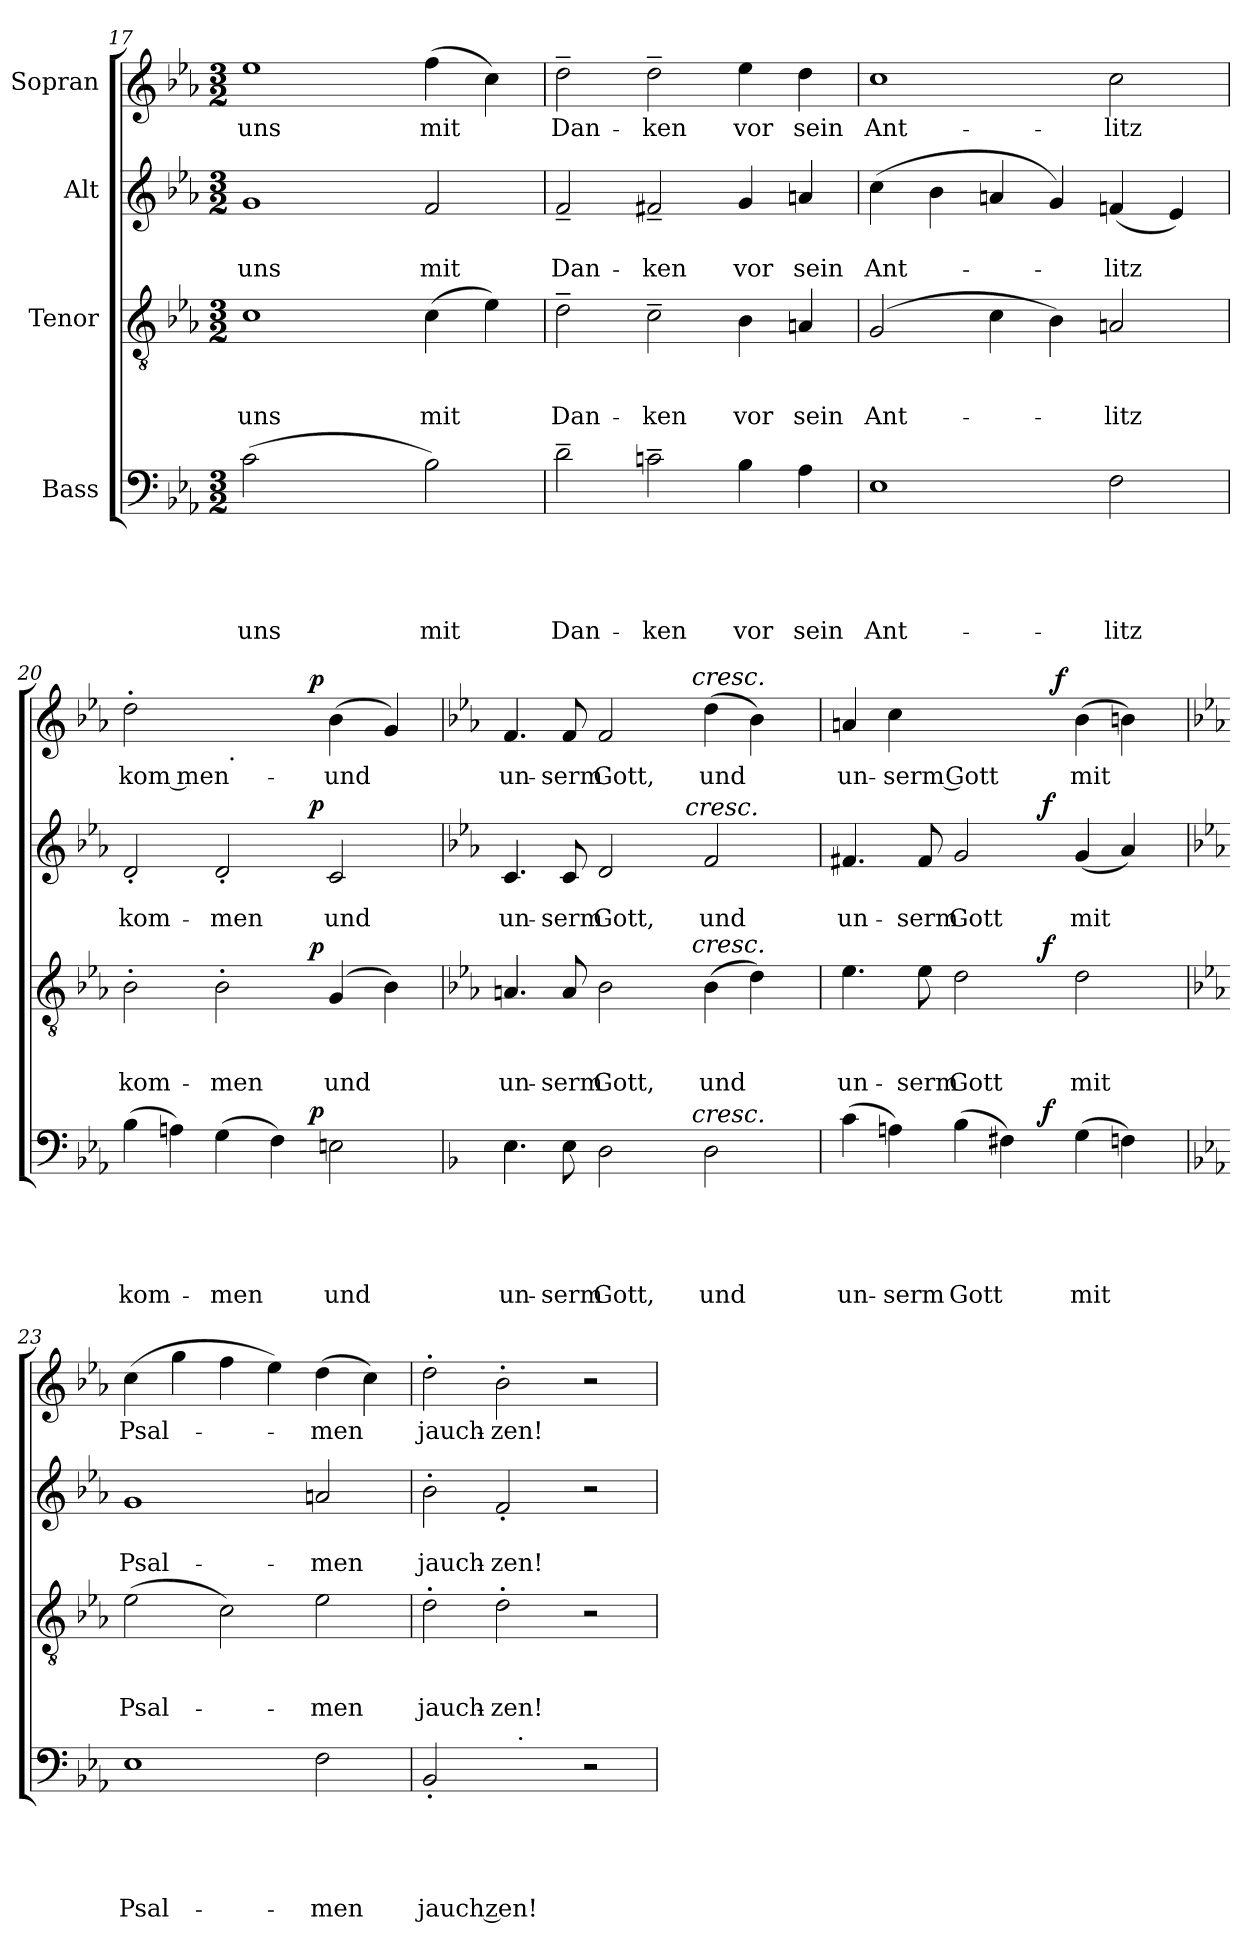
**kern	**text	**text	**text	**text	**text	**dynam	**kern	**text	**text	**text	**dynam	**kern	**text	**text	**dynam	**kern	**text	**dynam
*part4	*part4	*part4	*part4	*part4	*part4	*part4	*part3	*part3	*part3	*part3	*part3	*part2	*part2	*part2	*part2	*part1	*part1	*part1
*staff4	*staff4	*staff4	*staff4	*staff4	*staff4	*staff4	*staff3	*staff3	*staff3	*staff3	*staff3	*staff2	*staff2	*staff2	*staff2	*staff1	*staff1	*staff1
*I"Bass	*	*	*	*	*	*	*I"Tenor	*	*	*	*	*I"Alt	*	*	*	*I"Sopran	*	*
*clefF4	*	*	*	*	*	*	*clefGv2	*	*	*	*	*clefG2	*	*	*	*clefG2	*	*
*k[b-e-a-]	*	*	*	*	*	*	*k[b-e-a-]	*	*	*	*	*k[b-e-a-]	*	*	*	*k[b-e-a-]	*	*
*E-:	*	*	*	*	*	*	*E-:	*	*	*	*	*E-:	*	*	*	*E-:	*	*
*M3/2	*	*	*	*	*	*	*M3/2	*	*	*	*	*M3/2	*	*	*	*M3/2	*	*
=17	=17	=17	=17	=17	=17	=17	=17	=17	=17	=17	=17	=17	=17	=17	=17	=17	=17	=17
!	!	!	!	!	!LO:LY:b	!	!	!	!	!LO:LY:b	!	!	!	!LO:LY:b	!	!	!LO:LY:b	!
(>2c\	.	.	.	.	uns	.	1c	.	.	uns	.	1g	.	uns	.	1ee-	uns	.
2ryy	.	.	.	.	.	.	.	.	.	.	.	.	.	.	.	.	.	.
!	!	!	!	!	!LO:LY:b	!	!	!	!	!LO:LY:b	!	!	!	!LO:LY:b	!	!	!LO:LY:b	!
2B-\)	.	.	.	.	mit	.	(>4c\	.	.	mit	.	2f/	.	mit	.	(>4ff\	mit	.
.	.	.	.	.	.	.	4e-\)	.	.	.	.	.	.	.	.	4cc\)	.	.
=18	=18	=18	=18	=18	=18	=18	=18	=18	=18	=18	=18	=18	=18	=18	=18	=18	=18	=18
!	!	!	!	!	!LO:LY:b	!	!	!	!	!LO:LY:b	!	!	!	!LO:LY:b	!	!	!LO:LY:b	!
2d~>\	.	.	.	.	Dan-	.	2d~>\	.	.	Dan-	.	2f~</	.	Dan-	.	2dd~>\	Dan-	.
!	!	!	!	!	!LO:LY:b	!	!	!	!	!LO:LY:b	!	!	!	!LO:LY:b	!	!	!LO:LY:b	!
2cn~>\	.	.	.	.	-ken	.	2c~>\	.	.	-ken	.	2f#X~</	.	-ken	.	2dd~>\	-ken	.
!	!	!	!	!	!LO:LY:b	!	!	!	!	!LO:LY:b	!	!	!	!LO:LY:b	!	!	!LO:LY:b	!
4B-\	.	.	.	.	vor	.	4B-\	.	.	vor	.	4g/	.	vor	.	4ee-\	vor	.
!	!	!	!	!	!LO:LY:b	!	!	!	!	!LO:LY:b	!	!	!	!LO:LY:b	!	!	!LO:LY:b	!
4A-\	.	.	.	.	sein	.	4An/	.	.	sein	.	4an/	.	sein	.	4dd\	sein	.
!!LO:LB:g=z
=19	=19	=19	=19	=19	=19	=19	=19	=19	=19	=19	=19	=19	=19	=19	=19	=19	=19	=19
!	!	!	!	!	!LO:LY:b	!	!	!	!	!LO:LY:b	!	!	!	!LO:LY:b	!	!	!LO:LY:b	!
1E-	.	.	.	.	Ant-	.	(2G/	.	.	Ant-	.	(>4cc\	.	Ant-	.	1cc	Ant-	.
.	.	.	.	.	.	.	.	.	.	.	.	4b-\	.	.	.	.	.	.
.	.	.	.	.	.	.	4c\	.	.	.	.	4an/	.	.	.	.	.	.
.	.	.	.	.	.	.	4B-\)	.	.	.	.	4g/)	.	.	.	.	.	.
!	!	!	!	!	!LO:LY:b	!	!	!	!	!LO:LY:b	!	!	!	!LO:LY:b	!	!	!LO:LY:b	!
2F\	.	.	.	.	-litz	.	2An/	.	.	-litz	.	(<4fn/	.	-litz	.	2cc\	-litz	.
.	.	.	.	.	.	.	.	.	.	.	.	4e-/)	.	.	.	.	.	.
=20	=20	=20	=20	=20	=20	=20	=20	=20	=20	=20	=20	=20	=20	=20	=20	=20	=20	=20
!	!	!	!	!	!LO:LY:b	!	!	!	!	!LO:LY:b	!	!	!	!LO:LY:b	!	!	!LO:LY:b	!
*^	*	*	*	*	*	*	*^	*	*	*	*	*^	*	*	*	*^	*	*
*	*	*	*	*	*	*	*	*	*	*	*	*	*	*	*	*	*	*	*	*^	*	*
(>4B-\	2...ryy	.	.	.	.	kom-	.	2B-'>\	2...ryy	.	.	kom-	.	2d'</	2...ryy	.	kom-	.	2dd'>\	2...ryy	2ryy	kom men-	.
4An\)	.	.	.	.	.	.	.	.	.	.	.	.	.	.	.	.	.	.	.	.	.	.	.
!	!	!	!	!	!	!LO:LY:b	!	!	!	!	!	!LO:LY:b	!	!	!	!	!LO:LY:b	!	!	!	!	!	!
(>4G\	.	.	.	.	.	-men	.	2B-'>\	.	.	.	-men	.	2d'</	.	.	-men	.	2ryy	.	32ryy	.	.
!	!	!	!	!	!	!	!	!	!	!	!	!	!	!	!	!	!	!	!	!	!LO:TX:b:t=.	!	!
.	.	.	.	.	.	.	.	.	.	.	.	.	.	.	.	.	.	.	.	.	2ryy	.	.
4F\)	.	.	.	.	.	.	.	.	.	.	.	.	.	.	.	.	.	.	.	.	.	.	.
!	!	!	!	!	!	!	!LO:DY:a	!	!	!	!	!	!LO:DY:a	!	!	!	!	!LO:DY:a	!	!	!	!	!LO:DY:a
.	2ryy	.	.	.	.	.	p	.	2ryy	.	.	.	p	.	2ryy	.	.	p	.	2ryy	.	.	p
!	!	!	!	!	!	!LO:LY:b	!	!	!	!	!	!LO:LY:b	!	!	!	!	!LO:LY:b	!	!	!	!	!LO:LY:b	!
2En\	.	.	.	.	.	und	.	(4G/	.	.	.	und	.	2c/	.	.	und	.	(>4b-\	.	.	-und	.
.	.	.	.	.	.	.	.	.	.	.	.	.	.	.	.	.	.	.	.	.	4...ryy	.	.
.	.	.	.	.	.	.	.	4B-\)	.	.	.	.	.	.	.	.	.	.	4g/)	.	.	.	.
.	16ryy	.	.	.	.	.	.	.	16ryy	.	.	.	.	.	16ryy	.	.	.	.	16ryy	.	.	.
*	*	*	*	*	*	*	*	*	*	*	*	*	*	*	*	*	*	*	*v	*v	*v	*	*
=21	=21	=21	=21	=21	=21	=21	=21	=21	=21	=21	=21	=21	=21	=21	=21	=21	=21	=21	=21	=21	=21
*k[b-]	*	*	*	*	*	*	*	*	*	*	*	*	*	*	*	*	*	*	*	*	*
*F:	*	*	*	*	*	*	*	*	*	*	*	*	*	*	*	*	*	*	*	*	*
*	*	*	*	*	*	*	*	*	*	*	*	*	*	*	*	*	*	*	*^	*	*
*	*	*	*	*	*	*	*	*	*	*	*	*	*	*	*	*	*	*	*	*^	*	*
!	!	!	!	!	!	!LO:LY:b	!	!	!	!	!	!LO:LY:b	!	!	!	!	!LO:LY:b	!	!	!	!	!LO:LY:b	!
*	*	*	*	*	*	*	*	*	*	*	*	*	*	*	*	*	*	*	*	*v	*v	*	*
4.E\	2ryy	.	.	.	.	un-	.	4.An/	2ryy	.	.	un-	.	4.c/	3%2ryy	.	un-	.	4.f/	2ryy	un-	.
!	!	!	!	!	!	!LO:LY:b	!	!	!	!	!	!LO:LY:b	!	!	!	!	!LO:LY:b	!	!	!	!LO:LY:b	!
8E\	.	.	.	.	.	-serm	.	8A/	.	.	.	-serm	.	8c/	.	.	-serm	.	8f/	.	-serm	.
!	!	!	!	!	!	!LO:LY:b	!	!	!	!	!	!LO:LY:b	!	!	!	!	!LO:LY:b	!	!	!	!LO:LY:b	!
2D\	4...ryy	.	.	.	.	Gott,	.	2B-\	4...ryy	.	.	Gott,	.	2d/	.	.	Gott,	.	2f/	4...ryy	Gott,	.
.	.	.	.	.	.	.	.	.	.	.	.	.	.	.	6..ryy	.	.	.	.	.	.	.
!	!	!	!	!	!	!	!	!	!	!	!	!	!	!	!LO:TX:a:i:t=cresc.	!	!	!	!	!	!	!
.	.	.	.	.	.	.	.	.	.	.	.	.	.	.	3ryy	.	.	.	.	.	.	.
!	!	!	!	!	!	!	!	!	!	!	!	!	!	!	!	!	!	!	!	!LO:TX:a:i:t=cresc.	!	!
!	!	!	!	!	!	!	!	!	!LO:TX:a:i:t=cresc.	!	!	!	!	!	!	!	!	!	!	!	!	!
!	!LO:TX:a:i:t=cresc.	!	!	!	!	!	!	!	!	!	!	!	!	!	!	!	!	!	!	!	!	!
.	2ryy	.	.	.	.	.	.	.	2ryy	.	.	.	.	.	.	.	.	.	.	2ryy	.	.
!	!	!	!	!	!	!LO:LY:b	!	!	!	!	!	!LO:LY:b	!	!	!	!	!LO:LY:b	!	!	!	!LO:LY:b	!
2D\	.	.	.	.	.	und	.	(>4B-\	.	.	.	und	.	2f/	.	.	und	.	(>4dd\	.	und	.
.	.	.	.	.	.	.	.	4d\)	.	.	.	.	.	.	.	.	.	.	4b-\)	.	.	.
.	.	.	.	.	.	.	.	.	.	.	.	.	.	.	6ryy	.	.	.	.	.	.	.
.	.	.	.	.	.	.	.	.	.	.	.	.	.	.	24ryy	.	.	.	.	.	.	.
.	32ryy	.	.	.	.	.	.	.	32ryy	.	.	.	.	.	.	.	.	.	.	32ryy	.	.
=22	=22	=22	=22	=22	=22	=22	=22	=22	=22	=22	=22	=22	=22	=22	=22	=22	=22	=22	=22	=22	=22	=22
!	!	!	!	!	!	!LO:LY:b	!	!	!	!	!	!LO:LY:b	!	!	!	!	!LO:LY:b	!	!	!	!LO:LY:b	!
(>4c\	2ryy	.	.	.	.	un-	.	4.e-\	2ryy	.	.	un-	.	4.f#X/	2ryy	.	un-	.	4an/	2...ryy	un-	.
!	!	!	!	!	!	!LO:LY:b	!	!	!	!	!	!	!	!	!	!	!	!	!	!	!LO:LY:b	!
4An\)	.	.	.	.	.	-serm	.	.	.	.	.	.	.	.	.	.	.	.	4cc\	.	-serm Gott	.
!	!	!	!	!	!	!	!	!	!	!	!	!LO:LY:b	!	!	!	!	!LO:LY:b	!	!	!	!	!
.	.	.	.	.	.	.	.	8e-\	.	.	.	-serm	.	8f#/	.	.	-serm	.	.	.	.	.
!	!	!	!	!	!	!LO:LY:b	!	!	!	!	!	!LO:LY:b	!	!	!	!	!LO:LY:b	!	!	!	!	!
(>4B-\	4ryy	.	.	.	.	Gott	.	2d\	4ryy	.	.	Gott	.	2g/	4ryy	.	Gott	.	2ryy	.	.	.
4F#X\)	8ryy	.	.	.	.	.	.	.	8ryy	.	.	.	.	.	8ryy	.	.	.	.	.	.	.
.	32ryy	.	.	.	.	.	.	.	32ryy	.	.	.	.	.	32ryy	.	.	.	.	.	.	.
!	!	!	!	!	!	!	!LO:DY:a	!	!	!	!	!	!LO:DY:a	!	!	!	!	!LO:DY:a	!	!	!	!
.	2ryy	.	.	.	.	.	f	.	2ryy	.	.	.	f	.	2ryy	.	.	f	.	.	.	.
!	!	!	!	!	!	!	!	!	!	!	!	!	!	!	!	!	!	!	!	!	!	!LO:DY:a
.	.	.	.	.	.	.	.	.	.	.	.	.	.	.	.	.	.	.	.	2ryy	.	f
!	!	!	!	!	!	!LO:LY:b	!	!	!	!	!	!LO:LY:b	!	!	!	!	!LO:LY:b	!	!	!	!LO:LY:b	!
(>4G\	.	.	.	.	.	mit	.	2d\	.	.	.	mit	.	(<4g/	.	.	mit	.	(>4b-\	.	mit	.
4Fn\)	.	.	.	.	.	.	.	.	.	.	.	.	.	4a-/)	.	.	.	.	4bn\)	.	.	.
.	16.ryy	.	.	.	.	.	.	.	16.ryy	.	.	.	.	.	16.ryy	.	.	.	.	.	.	.
.	.	.	.	.	.	.	.	.	.	.	.	.	.	.	.	.	.	.	.	16ryy	.	.
*v	*v	*	*	*	*	*	*	*	*	*	*	*	*	*v	*v	*	*	*	*v	*v	*	*
*	*	*	*	*	*	*	*v	*v	*	*	*	*	*	*	*	*	*	*	*
!!LO:LB:g=z
=23	=23	=23	=23	=23	=23	=23	=23	=23	=23	=23	=23	=23	=23	=23	=23	=23	=23	=23
*k[b-e-a-]	*	*	*	*	*	*	*	*	*	*	*	*	*	*	*	*	*	*
*E-:	*	*	*	*	*	*	*	*	*	*	*	*	*	*	*	*	*	*
*^	*	*	*	*	*	*	*^	*	*	*	*	*^	*	*	*	*^	*	*
!	!	!	!	!	!	!LO:LY:b	!	!	!	!	!	!LO:LY:b	!	!	!	!	!LO:LY:b	!	!	!	!LO:LY:b	!
*v	*v	*	*	*	*	*	*	*	*	*	*	*	*	*v	*v	*	*	*	*v	*v	*	*
*	*	*	*	*	*	*	*v	*v	*	*	*	*	*	*	*	*	*	*	*
1E-	.	.	.	.	Psal-	.	(>2e-\	.	.	Psal-	.	1g	.	Psal-	.	(>4cc\	Psal-	.
.	.	.	.	.	.	.	.	.	.	.	.	.	.	.	.	4gg\	.	.
.	.	.	.	.	.	.	2c\)	.	.	.	.	.	.	.	.	4ff\	.	.
.	.	.	.	.	.	.	.	.	.	.	.	.	.	.	.	4ee-\)	.	.
!	!	!	!	!	!LO:LY:b	!	!	!	!	!LO:LY:b	!	!	!	!LO:LY:b	!	!	!LO:LY:b	!
2F\	.	.	.	.	-men	.	2e-\	.	.	-men	.	2an/	.	-men	.	(>4dd\	-men	.
.	.	.	.	.	.	.	.	.	.	.	.	.	.	.	.	4cc\)	.	.
=24	=24	=24	=24	=24	=24	=24	=24	=24	=24	=24	=24	=24	=24	=24	=24	=24	=24	=24
!	!	!	!	!	!LO:LY:b	!	!	!	!	!LO:LY:b	!	!	!	!LO:LY:b	!	!	!LO:LY:b	!
*^	*	*	*	*	*	*	*	*	*	*	*	*	*	*	*	*	*	*
2BB-'</	2ryy	.	.	.	.	jauch zen!-	.	2d'>\	.	.	jauch-	.	2b-'>\	.	jauch-	.	2dd'>\	jauch-	.
!	!	!	!	!	!	!	!	!	!	!	!LO:LY:b	!	!	!	!LO:LY:b	!	!	!LO:LY:b	!
2ryy	16ryy	.	.	.	.	.	.	2d'>\	.	.	-zen!	.	2f'</	.	-zen!	.	2b-'>\	-zen!	.
!	!LO:TX:a:t=.	!	!	!	!	!	!	!	!	!	!	!	!	!	!	!	!	!	!
.	2...ryy	.	.	.	.	.	.	.	.	.	.	.	.	.	.	.	.	.	.
2r	.	.	.	.	.	.	.	2r	.	.	.	.	2r	.	.	.	2r	.	.
*v	*v	*	*	*	*	*	*	*	*	*	*	*	*	*	*	*	*	*	*
=	=	=	=	=	=	=	=	=	=	=	=	=	=	=	=	=	=	=
*-	*-	*-	*-	*-	*-	*-	*-	*-	*-	*-	*-	*-	*-	*-	*-	*-	*-	*-
